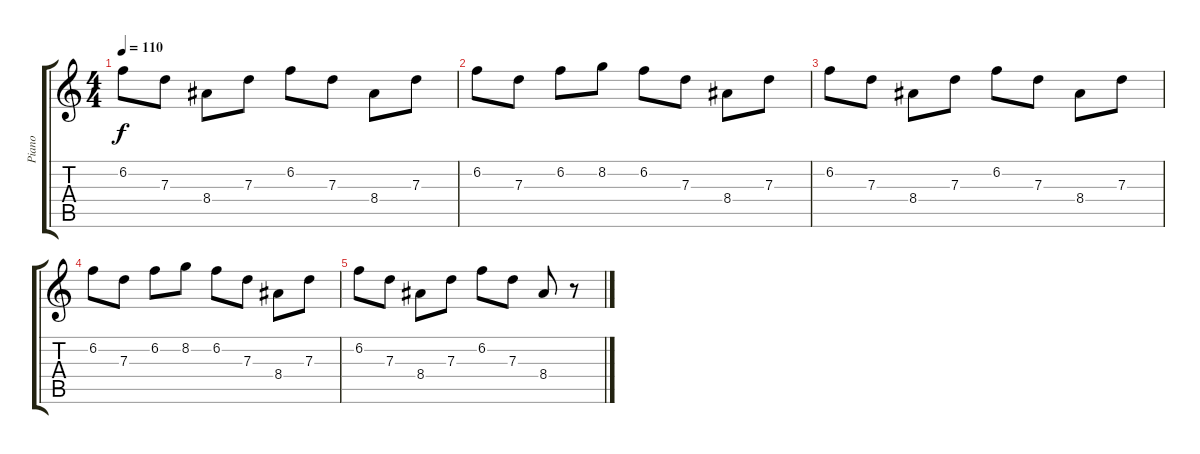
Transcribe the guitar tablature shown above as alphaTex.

\track ("Piano" "Piano") {instrument acousticbass}
\staff {score tabs}
\tuning (E4 B3 G3 D3 A2 E2) {hide}
\ts (4 4)
\tempo 110
\clef g2
\ks c
6.2.8{dy f} 7.3.8 8.4.8 7.3.8 6.2.8 7.3.8 8.4.8 7.3.8 |
6.2.8 7.3.8 6.2.8 8.2.8 6.2.8 7.3.8 8.4.8 7.3.8 |
6.2.8 7.3.8 8.4.8 7.3.8 6.2.8 7.3.8 8.4.8 7.3.8 |
6.2.8 7.3.8 6.2.8 8.2.8 6.2.8 7.3.8 8.4.8 7.3.8 |
6.2.8 7.3.8 8.4.8 7.3.8 6.2.8 7.3.8 8.4.8 r.8
